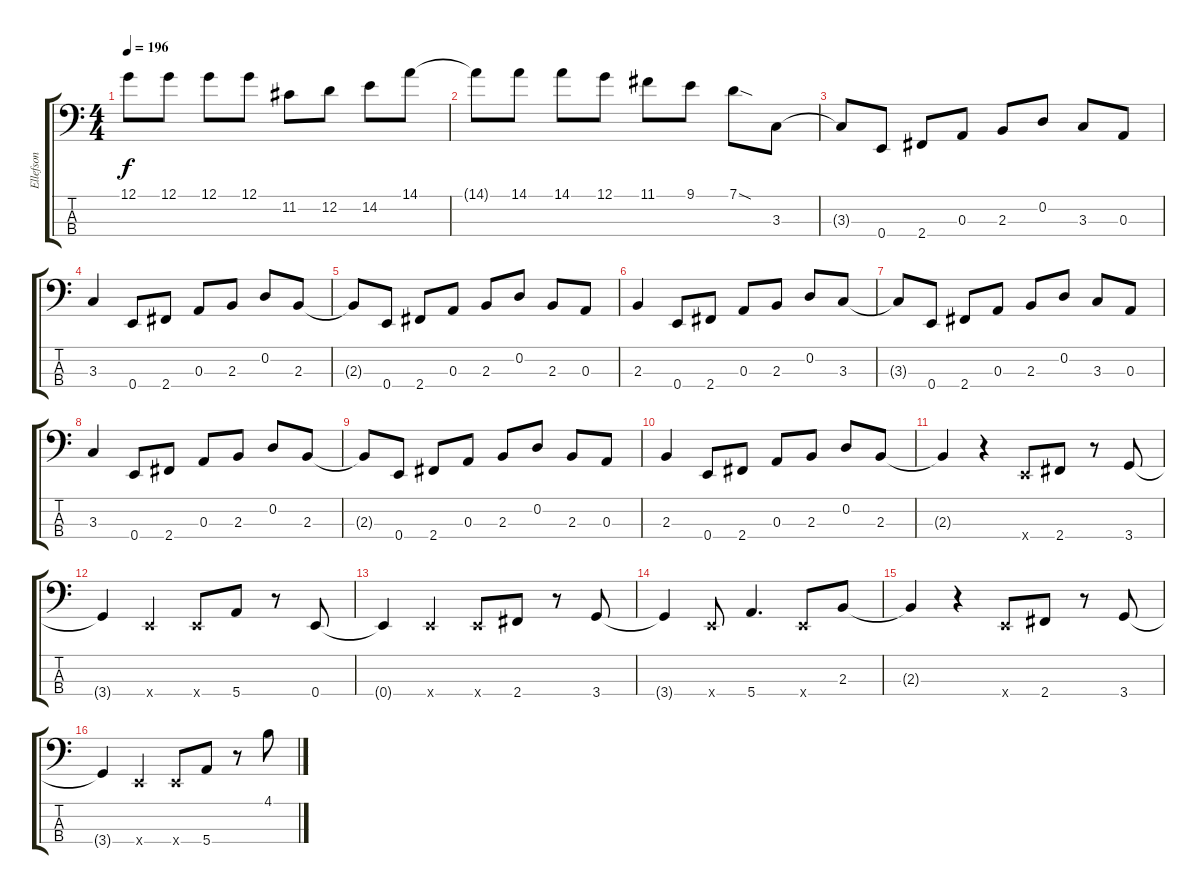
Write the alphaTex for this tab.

\track ("Ellefson" "Ellefson") {instrument electricbasspick}
\staff {score tabs}
\tuning (G2 D2 A1 E1) {hide}
\ts (4 4)
\tempo 196
\clef f4
\ks c
12.1{t}.8{dy f} 12.1.8 12.1.8 12.1.8 11.2.8 12.2.8 14.2.8 14.1.8 |
14.1{t}.8 14.1.8 14.1.8 12.1.8 11.1.8 9.1.8 7.1{sod}.8 3.3.8 |
3.3{t}.8 0.4.8 2.4.8 0.3.8 2.3.8 0.2.8 3.3.8 0.3.8 |
3.3.4 0.4.8 2.4.8 0.3.8 2.3.8 0.2.8 2.3.8 |
2.3{t}.8 0.4.8 2.4.8 0.3.8 2.3.8 0.2.8 2.3.8 0.3.8 |
2.3.4 0.4.8 2.4.8 0.3.8 2.3.8 0.2.8 3.3.8 |
3.3{t}.8 0.4.8 2.4.8 0.3.8 2.3.8 0.2.8 3.3.8 0.3.8 |
3.3.4 0.4.8 2.4.8 0.3.8 2.3.8 0.2.8 2.3.8 |
2.3{t}.8 0.4.8 2.4.8 0.3.8 2.3.8 0.2.8 2.3.8 0.3.8 |
2.3.4 0.4.8 2.4.8 0.3.8 2.3.8 0.2.8 2.3.8 |
2.3{t}.4 r.4 0.4{x}.8 2.4.8 r.8 3.4.8 |
3.4{t}.4 0.4{x}.4 0.4{x}.8 5.4.8 r.8 0.4.8 |
0.4{t}.4 0.4{x}.4 0.4{x}.8 2.4.8 r.8 3.4.8 |
3.4{t}.4 0.4{x}.8 5.4.4{d} 0.4{x}.8 2.3.8 |
2.3{t}.4 r.4 0.4{x}.8 2.4.8 r.8 3.4.8 |
3.4{t}.4 0.4{x}.4 0.4{x}.8 5.4.8 r.8 4.1.8
